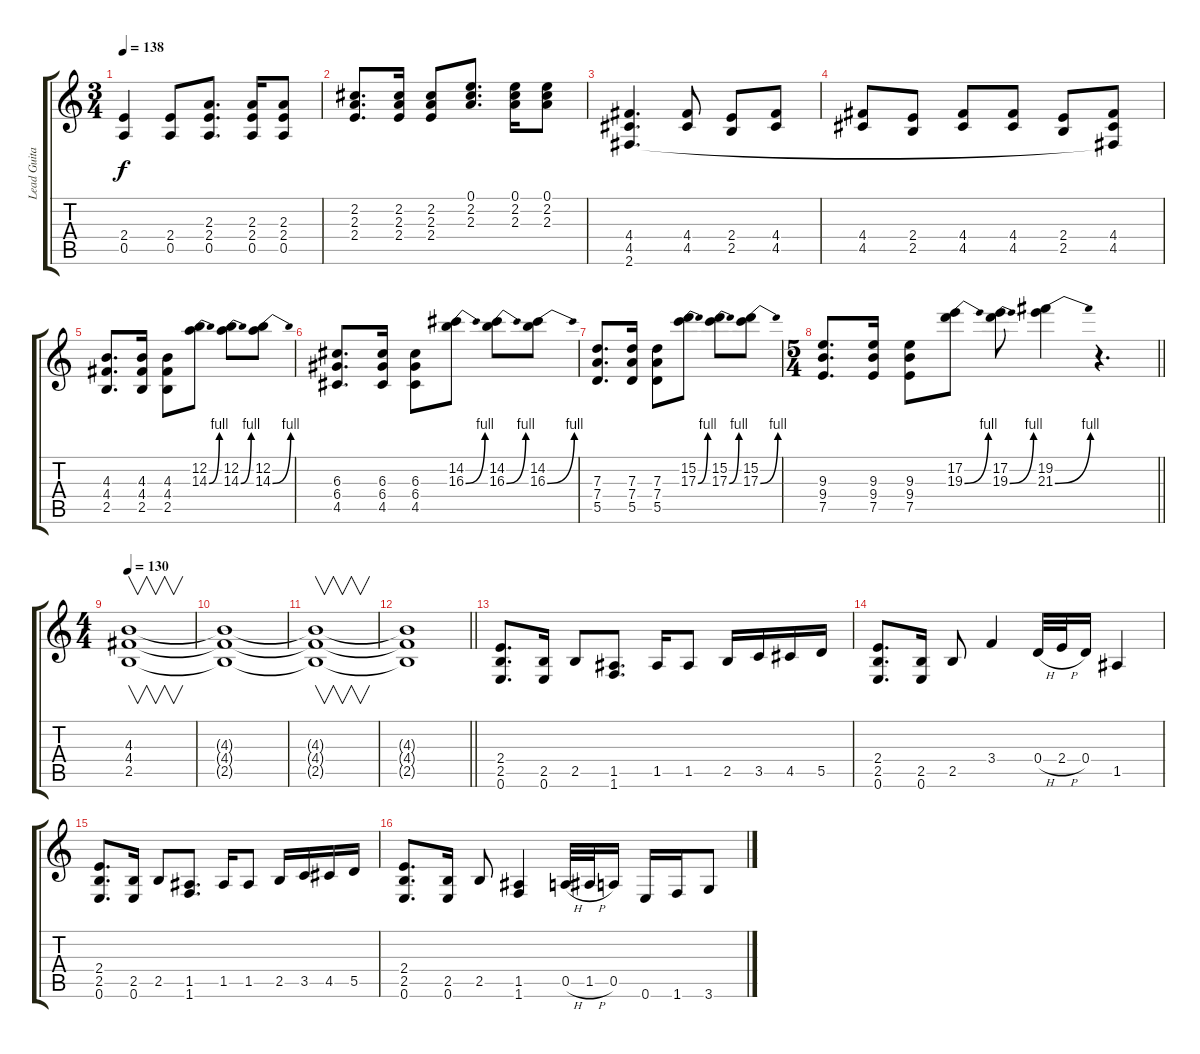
\track ("Lead Guitar" "Lead Guita") {instrument distortionguitar}
\staff {score tabs}
\tuning (E4 B3 G3 D3 A2 E2) {hide}
\ts (3 4)
\tempo 138
\clef g2
\ks c
(2.4 0.5).4{dy f} (2.4 0.5).8 (2.3 2.4 0.5).8{d} (2.3 2.4 0.5).16 (2.3 2.4 0.5).8 |
(2.2 2.3 2.4).8{d} (2.2 2.3 2.4).16 (2.2 2.3 2.4).8 (0.1 2.2 2.3).8{d} (0.1 2.2 2.3).16 (0.1 2.2 2.3).8 |
(4.4 4.5 2.6).4{d} (4.4 4.5).8 (2.4 2.5).8 (4.4 4.5).8 |
(4.4 4.5).8 (2.4 2.5).8 (4.4 4.5).8 (4.4 4.5).8 (2.4 2.5).8 (4.4 4.5 2.6{t}).8 |
(4.3 4.4 2.5).8{d} (4.3 4.4 2.5).16 (4.3 4.4 2.5).8 (12.2 14.3{be (bend 0 0 60 4)}).8 (12.2 14.3{be (bend 0 0 60 4)}).8 (12.2 14.3{be (bend 0 0 60 4)}).8 |
(6.3 6.4 4.5).8{d} (6.3 6.4 4.5).16 (6.3 6.4 4.5).8 (14.2 16.3{be (bend 0 0 60 4)}).8 (14.2 16.3{be (bend 0 0 60 4)}).8 (14.2 16.3{be (bend 0 0 60 4)}).8 |
(7.3 7.4 5.5).8{d} (7.3 7.4 5.5).16 (7.3 7.4 5.5).8 (15.2 17.3{be (bend 0 0 60 4)}).8 (15.2 17.3{be (bend 0 0 60 4)}).8 (15.2 17.3{be (bend 0 0 60 4)}).8 |
\ts (5 4)
\barLineRight lightlight
(9.3 9.4 7.5).8{d} (9.3 9.4 7.5).16 (9.3 9.4 7.5).8 (17.2 19.3{be (bend 0 0 60 4)}).8 (17.2 19.3{be (bend 0 0 60 4)}).8 (19.2 21.3{be (bend 0 0 60 4)}).4 r.4{d} |
\ts (4 4)
\tempo 130
(4.3 4.4 2.5).1{v} |
(4.3{t} 4.4{t} 2.5{t}).1 |
(4.3{t} 4.4{t} 2.5{t}).1{v} |
\barLineRight lightlight
(4.3{t} 4.4{t} 2.5{t}).1 |
(2.4 2.5 0.6).8{d} (2.5 0.6).16 2.5.8 (1.5 1.6).8{d} 1.5.16 1.5.8 2.5.16 3.5.16 4.5.16 5.5.16 |
(2.4 2.5 0.6).8{d} (2.5 0.6).16 2.5.8 3.4.4 0.4{h}.32 2.4{h}.32 0.4.16 1.5.4 |
(2.4 2.5 0.6).8{d} (2.5 0.6).16 2.5.8 (1.5 1.6).8{d} 1.5.16 1.5.8 2.5.16 3.5.16 4.5.16 5.5.16 |
(2.4 2.5 0.6).8{d} (2.5 0.6).16 2.5.8 (1.5 1.6).4 0.5{h}.32 1.5{h}.32 0.5.16 0.6.16 1.6.16 3.6.8
